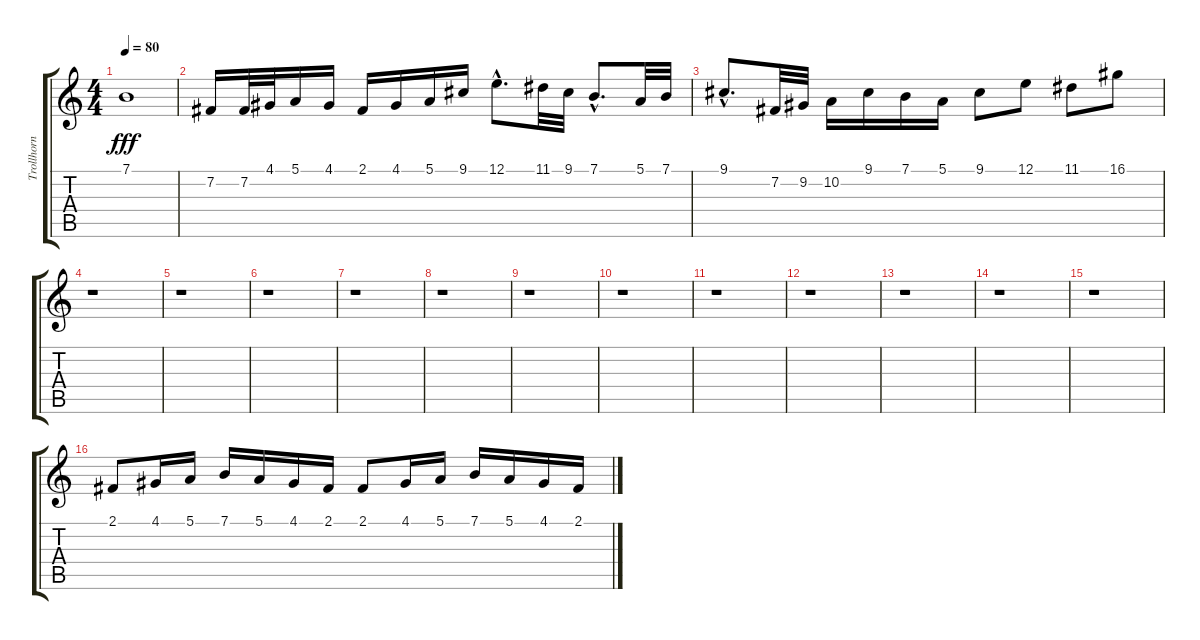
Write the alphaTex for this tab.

\track ("Trollhorn" "Trollhorn") {instrument harpsichord}
\staff {score tabs}
\tuning (E4 B3 G3 D3 A2 E2) {hide}
\ts (4 4)
\tempo 80
\clef g2
\ks c
7.1.1{dy fff instrument stringensemble1} |
7.2.16{instrument accordion} 7.2.32 4.1.32 5.1.16 4.1.16 2.1.16 4.1.16 5.1.16 9.1.16 12.1{hac}.8{d} 11.1.32 9.1.32 7.1{hac}.8{d} 5.1.32 7.1.32 |
9.1{hac}.8{d instrument accordion} 7.2.32 9.2.32 10.2.16 9.1.16 7.1.16 5.1.16 9.1.8 12.1.8 11.1.8 16.1.8 |
r.1 |
r.1 |
r.1 |
r.1 |
r.1 |
r.1 |
r.1 |
r.1 |
r.1 |
r.1 |
r.1 |
r.1 |
2.1.8{instrument harpsichord} 4.1.16 5.1.16 7.1.16 5.1.16 4.1.16 2.1.16 2.1.8 4.1.16 5.1.16 7.1.16 5.1.16 4.1.16 2.1.16
